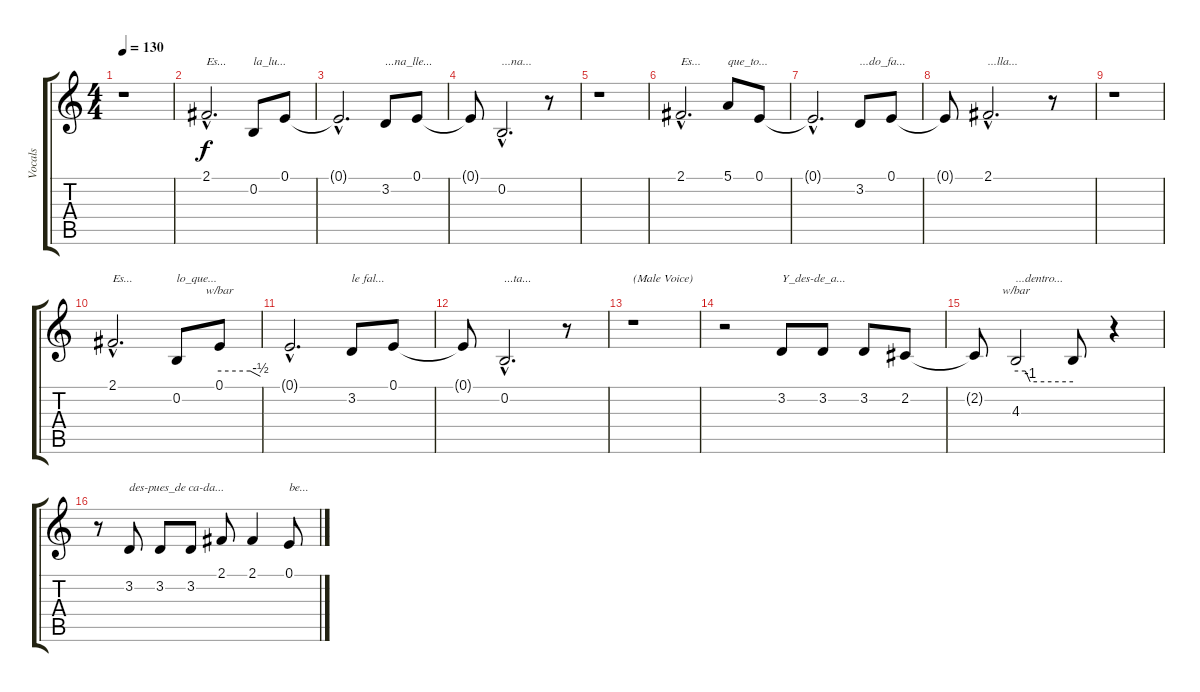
\track ("Vocals" "Vocals") {instrument oboe}
\staff {score tabs}
\tuning (E4 B3 G3 D3 A2 E2) {hide}
\ts (4 4)
\tempo 130
\clef g2
\ks c
r.1{dy f} |
2.1{hac}.2{d txt "Es..."} 0.2.8{txt "la_lu..."} 0.1.8 |
0.1{hac t}.2{d} 3.2.8{txt "...na_lle..."} 0.1.8 |
0.1{t}.8 0.2{hac}.2{d txt "...na..."} r.8 |
r.1 |
2.1{hac}.2{d txt "Es..."} 5.1.8{txt "que_to..."} 0.1.8 |
0.1{hac t}.2{d} 3.2.8{txt "...do_fa..."} 0.1.8 |
0.1{t}.8 2.1{hac}.2{d txt "...lla..."} r.8 |
r.1 |
2.1{hac}.2{d txt "Es..."} 0.2.8{txt "lo_que..."} 0.1.8{tbe (custom default 0 0 45 0 60 -2)} |
0.1{hac t}.2{d} 3.2.8{txt "le fal..."} 0.1.8 |
0.1{t}.8 0.2{hac}.2{d txt "...ta..."} r.8 |
r.1{txt "(Male Voice)"} |
r.2 3.2.8{txt "Y_des-de_a..."} 3.2.8 3.2.8 2.2.8 |
2.2{t}.8 4.3.2{tbe (custom default 0 0 10 0 15 -4 60 -4) txt "...dentro..."} 4.3{t}.8 r.4 |
r.8 3.2.8{txt "des-pues_de ca-da..."} 3.2.8 3.2.8 2.1.8 2.1.4 0.1.8{txt "be..."}
